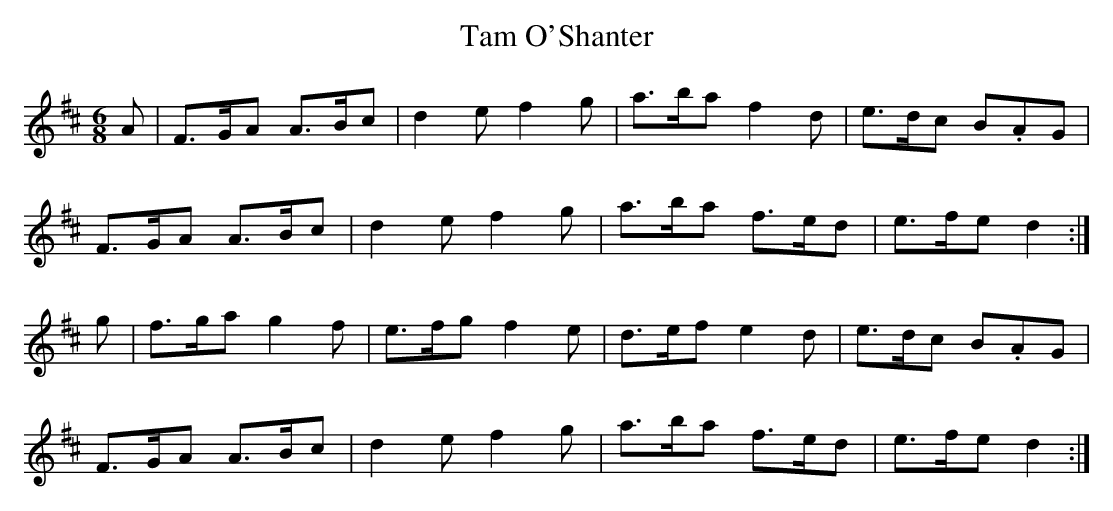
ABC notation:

X:1
T:Tam O'Shanter
L:1/8
M:6/8
K:D
A | F>GA A>Bc | d2e f2g | a>ba f2d | e>dc B.AG |
F>GA A>Bc | d2e f2g | a>ba f>ed | e>fe d2 :|
g | f>ga g2f | e>fg f2e | d>ef e2d | e>dc B.AG |
F>GA A>Bc | d2e f2g | a>ba f>ed | e>fe d2 :|
